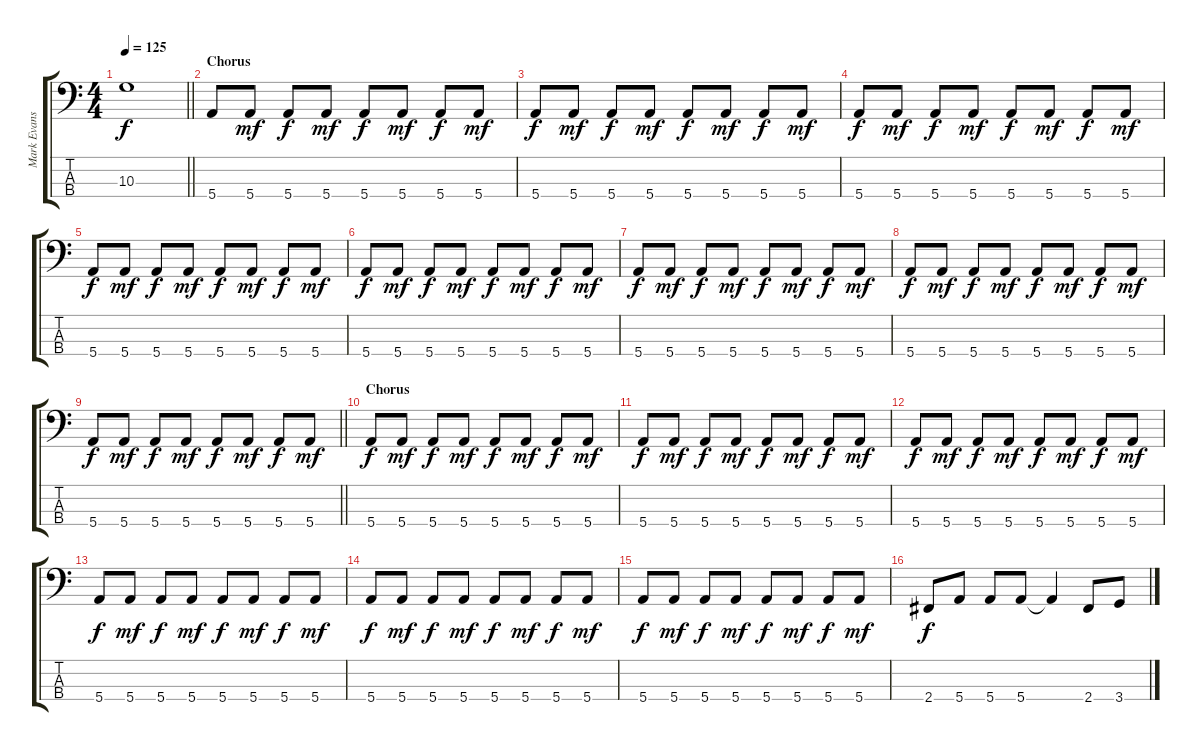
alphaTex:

\track ("Mark Evans" "Mark Evans") {instrument electricbassfinger}
\staff {score tabs}
\tuning (G2 D2 A1 E1) {hide}
\ts (4 4)
\tempo 125
\clef f4
\barLineRight lightlight
\ks c
10.3{t}.1{dy f} |
\section ("" "Chorus")
5.4.8 5.4.8{dy mf} 5.4.8{dy f} 5.4.8{dy mf} 5.4.8{dy f} 5.4.8{dy mf} 5.4.8{dy f} 5.4.8{dy mf} |
5.4.8{dy f} 5.4.8{dy mf} 5.4.8{dy f} 5.4.8{dy mf} 5.4.8{dy f} 5.4.8{dy mf} 5.4.8{dy f} 5.4.8{dy mf} |
5.4.8{dy f} 5.4.8{dy mf} 5.4.8{dy f} 5.4.8{dy mf} 5.4.8{dy f} 5.4.8{dy mf} 5.4.8{dy f} 5.4.8{dy mf} |
5.4.8{dy f} 5.4.8{dy mf} 5.4.8{dy f} 5.4.8{dy mf} 5.4.8{dy f} 5.4.8{dy mf} 5.4.8{dy f} 5.4.8{dy mf} |
5.4.8{dy f} 5.4.8{dy mf} 5.4.8{dy f} 5.4.8{dy mf} 5.4.8{dy f} 5.4.8{dy mf} 5.4.8{dy f} 5.4.8{dy mf} |
5.4.8{dy f} 5.4.8{dy mf} 5.4.8{dy f} 5.4.8{dy mf} 5.4.8{dy f} 5.4.8{dy mf} 5.4.8{dy f} 5.4.8{dy mf} |
5.4.8{dy f} 5.4.8{dy mf} 5.4.8{dy f} 5.4.8{dy mf} 5.4.8{dy f} 5.4.8{dy mf} 5.4.8{dy f} 5.4.8{dy mf} |
\barLineRight lightlight
5.4.8{dy f} 5.4.8{dy mf} 5.4.8{dy f} 5.4.8{dy mf} 5.4.8{dy f} 5.4.8{dy mf} 5.4.8{dy f} 5.4.8{dy mf} |
\section ("" "Chorus")
5.4.8{dy f} 5.4.8{dy mf} 5.4.8{dy f} 5.4.8{dy mf} 5.4.8{dy f} 5.4.8{dy mf} 5.4.8{dy f} 5.4.8{dy mf} |
5.4.8{dy f} 5.4.8{dy mf} 5.4.8{dy f} 5.4.8{dy mf} 5.4.8{dy f} 5.4.8{dy mf} 5.4.8{dy f} 5.4.8{dy mf} |
5.4.8{dy f} 5.4.8{dy mf} 5.4.8{dy f} 5.4.8{dy mf} 5.4.8{dy f} 5.4.8{dy mf} 5.4.8{dy f} 5.4.8{dy mf} |
5.4.8{dy f} 5.4.8{dy mf} 5.4.8{dy f} 5.4.8{dy mf} 5.4.8{dy f} 5.4.8{dy mf} 5.4.8{dy f} 5.4.8{dy mf} |
5.4.8{dy f} 5.4.8{dy mf} 5.4.8{dy f} 5.4.8{dy mf} 5.4.8{dy f} 5.4.8{dy mf} 5.4.8{dy f} 5.4.8{dy mf} |
5.4.8{dy f} 5.4.8{dy mf} 5.4.8{dy f} 5.4.8{dy mf} 5.4.8{dy f} 5.4.8{dy mf} 5.4.8{dy f} 5.4.8{dy mf} |
2.4.8{dy f} 5.4.8 5.4.8 5.4.8 5.4{t}.4 2.4.8 3.4.8
